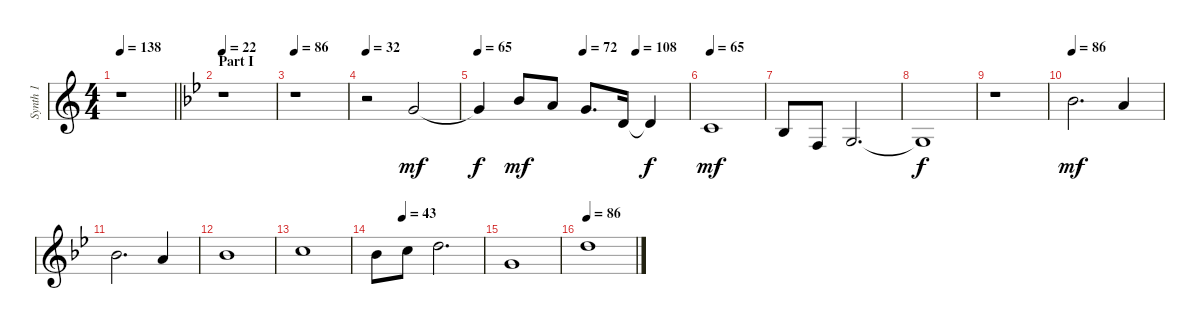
\track ("Synth 1" "Synth 1") {instrument frenchhorn}
\staff {score}
\tuning (E4 B3 G3 D3 A2 E2) {hide}
\ts (4 4)
\tempo 138
\clef g2
\barLineRight lightlight
\ks c
r.1{dy mf instrument frenchhorn} |
\section ("" "Part I")
\tempo 22
\ks gminor
r.1 |
\tempo 86
r.1 |
\tempo 32
r.2 12.3.2 |
\tempo 65
\tempo (72 0.5)
\tempo (108 0.75)
12.3{t}.4{dy f} 11.2.8{dy mf} 10.2.8 12.3.8{d} 12.4.16 12.4{t}.4{dy f} |
\tempo 65
10.4.1{dy mf} |
8.4.8 8.5.8 10.5.2{d} |
10.5{t}.1{dy f} |
r.1 |
\tempo 86
11.2.2{d dy mf} 10.2.4 |
11.2.2{d} 10.2.4 |
11.2.1 |
13.2.1 |
\tempo (43 0.25)
11.2.8 13.2.8 10.1.2{d} |
12.3.1 |
\tempo 86
10.1.1
